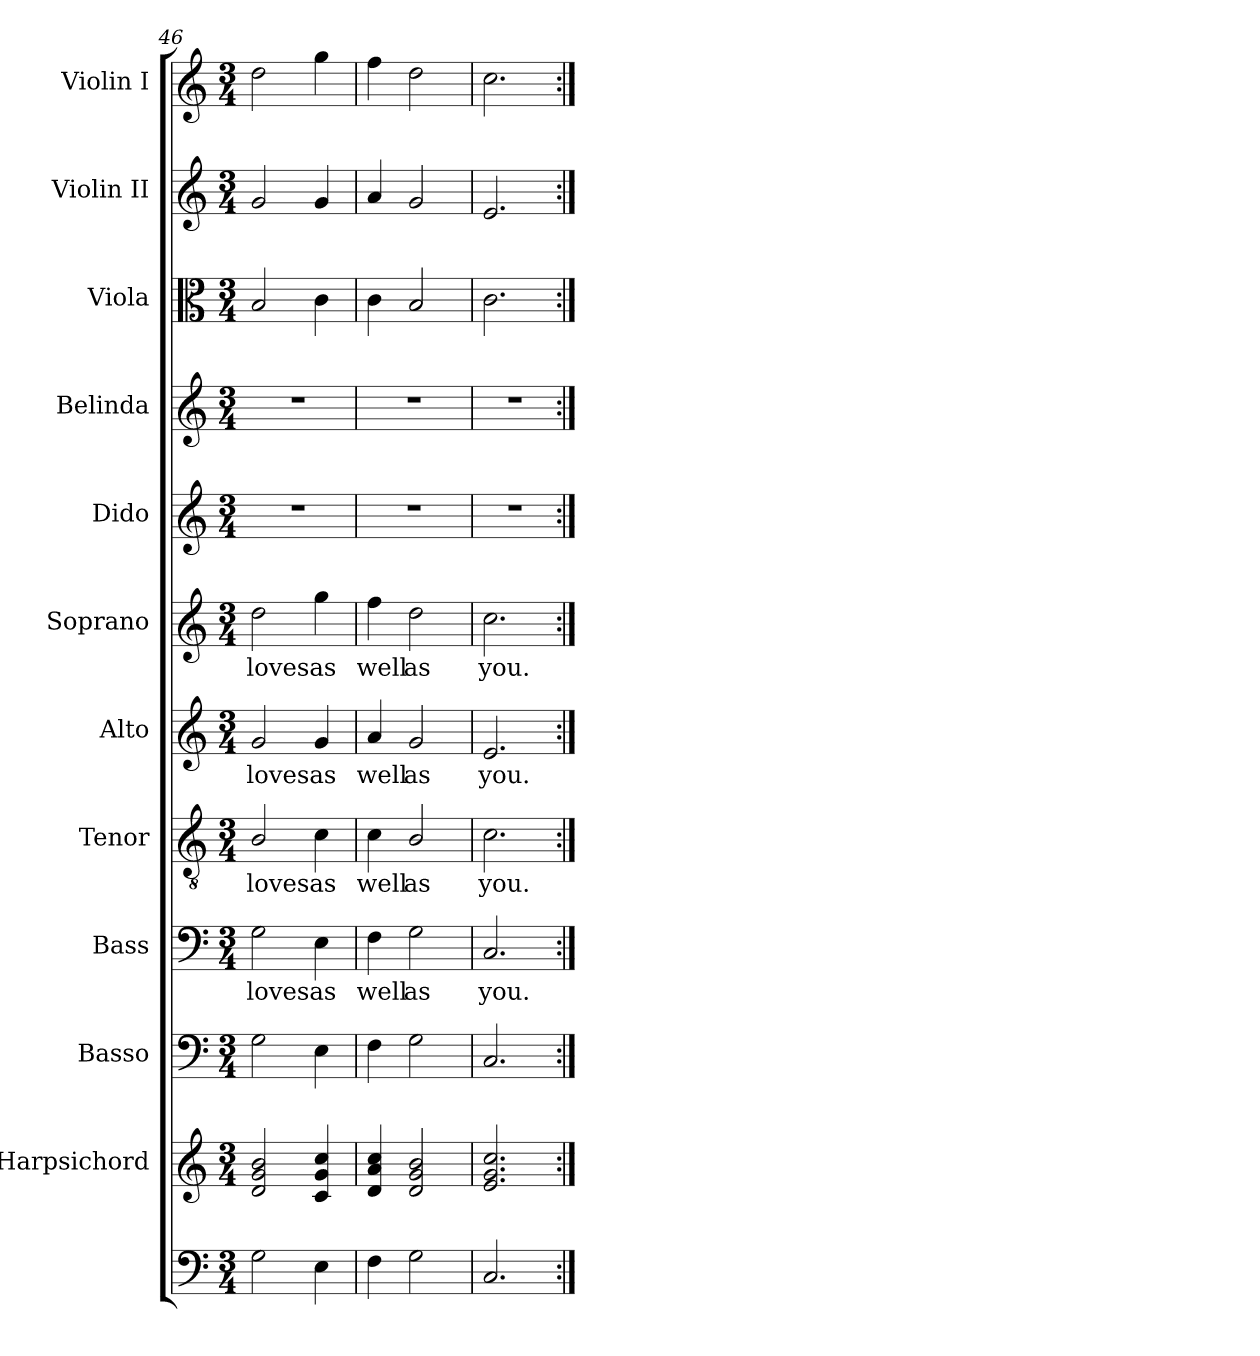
**kern	**kern	**kern	**kern	**text	**kern	**text	**kern	**text	**kern	**text	**kern	**kern	**kern	**kern	**kern
*part12	*part11	*part10	*part9	*part9	*part8	*part8	*part7	*part7	*part6	*part6	*part5	*part4	*part3	*part2	*part1
*staff12	*staff11	*staff10	*staff9	*staff9	*staff8	*staff8	*staff7	*staff7	*staff6	*staff6	*staff5	*staff4	*staff3	*staff2	*staff1
*	*I"Harpsichord	*I"Basso	*I"Bass	*	*I"Tenor	*	*I"Alto	*	*I"Soprano	*	*I"Dido	*I"Belinda	*I"Viola	*I"Violin II	*I"Violin I
*	*	*	*I'B.	*	*I'T.	*	*I'A.	*	*I'S.	*	*	*	*I'Viola	*I'Vln. II	*I'Vln. I
*clefF4	*clefG2	*clefF4	*clefF4	*	*clefGv2	*	*clefG2	*	*clefG2	*	*clefG2	*clefG2	*clefC3	*clefG2	*clefG2
*	*	*	*	*	*ITrd7c12	*	*	*	*	*	*	*	*	*	*
*k[]	*k[]	*k[]	*k[]	*	*k[]	*	*k[]	*	*k[]	*	*k[]	*k[]	*k[]	*k[]	*k[]
*C:	*C:	*C:	*C:	*	*C:	*	*C:	*	*C:	*	*C:	*C:	*C:	*C:	*C:
*M3/4	*M3/4	*M3/4	*M3/4	*	*M3/4	*	*M3/4	*	*M3/4	*	*M3/4	*M3/4	*M3/4	*M3/4	*M3/4
=46	=46	=46	=46	=46	=46	=46	=46	=46	=46	=46	=46	=46	=46	=46	=46
!	!	!	!	!LO:LY:b:color=#000000	!	!	!	!	!	!	!	!	!	!	!
!	!	!	!	!	!	!LO:LY:b:color=#000000	!	!	!	!	!	!	!	!	!
!	!	!	!	!	!	!	!	!LO:LY:b:color=#000000	!	!	!	!	!	!	!
!	!	!	!	!	!	!	!	!	!	!LO:LY:b:color=#000000	!LO:N:vis=1	!LO:N:vis=1	!	!	!
2Gi\	2di/ 2gi 2bi	2Gi\	2Gi\	loves	2BBi/	loves	2gi/	loves	2ddi\	loves	2.r	2.r	2Bi/	2gi/	2ddi\
!	!	!	!	!LO:LY:b:color=#000000	!	!	!	!	!	!	!	!	!	!	!
!	!	!	!	!	!	!LO:LY:b:color=#000000	!	!	!	!	!	!	!	!	!
!	!	!	!	!	!	!	!	!LO:LY:b:color=#000000	!	!	!	!	!	!	!
!	!	!	!	!	!	!	!	!	!	!LO:LY:b:color=#000000	!	!	!	!	!
4Ei\	4ci/ 4gi 4cci	4Ei\	4Ei\	as	4Ci\	as	4gi/	as	4ggi\	as	.	.	4ci\	4gi/	4ggi\
=47	=47	=47	=47	=47	=47	=47	=47	=47	=47	=47	=47	=47	=47	=47	=47
!	!	!	!	!LO:LY:b:color=#000000	!	!	!	!	!	!	!	!	!	!	!
!	!	!	!	!	!	!LO:LY:b:color=#000000	!	!	!	!	!	!	!	!	!
!	!	!	!	!	!	!	!	!LO:LY:b:color=#000000	!	!	!	!	!	!	!
!	!	!	!	!	!	!	!	!	!	!LO:LY:b:color=#000000	!LO:N:vis=1	!LO:N:vis=1	!	!	!
4Fi\	4di/ 4ai 4cci	4Fi\	4Fi\	well	4Ci\	well	4ai/	well	4ffi\	well	2.r	2.r	4ci\	4ai/	4ffi\
!	!	!	!	!LO:LY:b:color=#000000	!	!	!	!	!	!	!	!	!	!	!
!	!	!	!	!	!	!LO:LY:b:color=#000000	!	!	!	!	!	!	!	!	!
!	!	!	!	!	!	!	!	!LO:LY:b:color=#000000	!	!	!	!	!	!	!
!	!	!	!	!	!	!	!	!	!	!LO:LY:b:color=#000000	!	!	!	!	!
2Gi\	2di/ 2gi 2bi	2Gi\	2Gi\	as	2BBi/	as	2gi/	as	2ddi\	as	.	.	2Bi/	2gi/	2ddi\
=48	=48	=48	=48	=48	=48	=48	=48	=48	=48	=48	=48	=48	=48	=48	=48
!	!	!	!	!LO:LY:b:color=#000000	!	!	!	!	!	!	!	!	!	!	!
!	!	!	!	!	!	!LO:LY:b:color=#000000	!	!	!	!	!	!	!	!	!
!	!	!	!	!	!	!	!	!LO:LY:b:color=#000000	!	!	!	!	!	!	!
!	!	!	!	!	!	!	!	!	!	!LO:LY:b:color=#000000	!LO:N:vis=1	!LO:N:vis=1	!	!	!
2.Ci/	2.ei/ 2.gi 2.cci	2.Ci/	2.Ci/	you.	2.Ci\	you.	2.ei/	you.	2.cci\	you.	2.r	2.r	2.ci\	2.ei/	2.cci\
=:|!	=:|!	=:|!	=:|!	=:|!	=:|!	=:|!	=:|!	=:|!	=:|!	=:|!	=:|!	=:|!	=:|!	=:|!	=:|!
*-	*-	*-	*-	*-	*-	*-	*-	*-	*-	*-	*-	*-	*-	*-	*-
